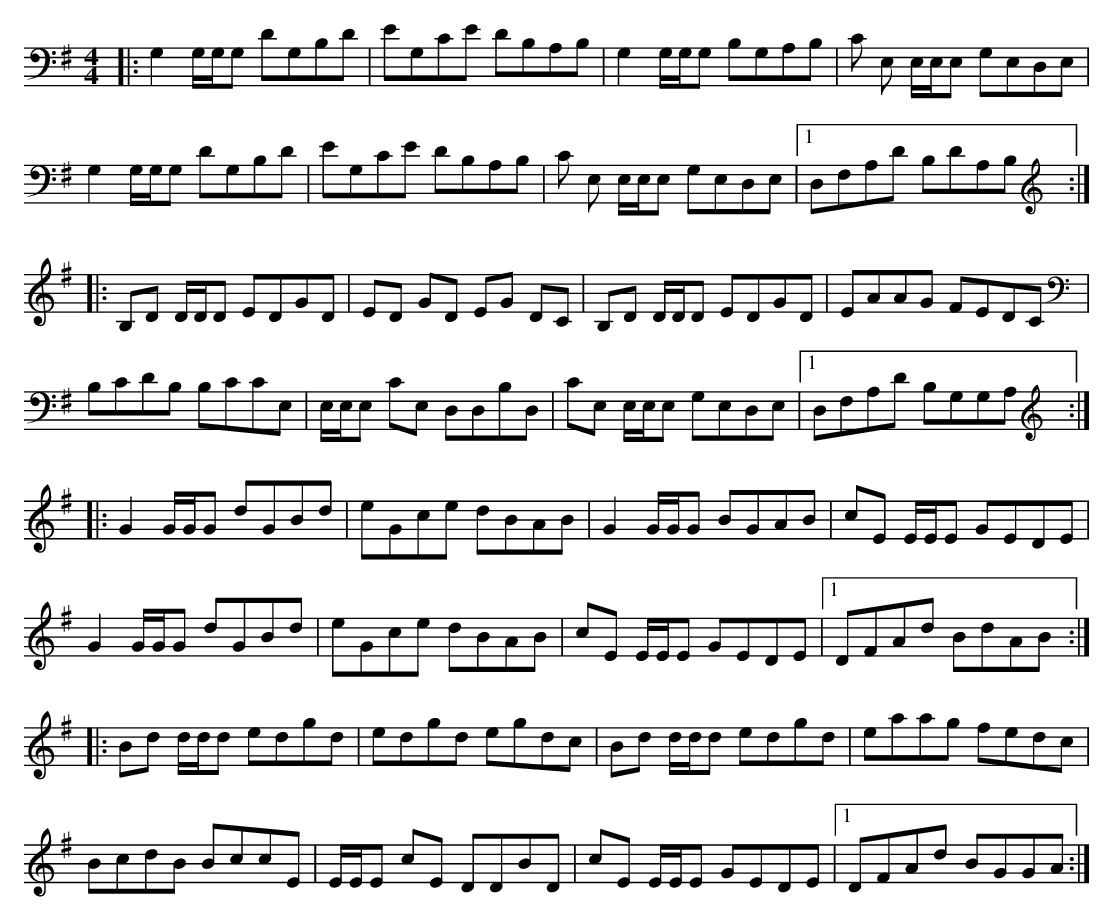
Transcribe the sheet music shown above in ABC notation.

X:1
M:4/4
K:G
|:G,2 G,/G,/G, DG,B,D|EG,CE DB,A,B,|G,2 G,/G,/G, B,G,A,B,| C E, E,/E,/E, G,E,D,E,|
G,2 G,/G,/G, DG,B,D|EG,CE DB,A,B,| C E, E,/E,/E, G,E,D,E,|1 D,F,A,D B,DA,B,:|
|:B,D D/D/D EDGD|ED GD EG DC|B,D D/D/D EDGD|EAAG FEDC|
B,CDB, B,CCE,|E,/E,/E, CE, D,D,B,D,|CE, E,/E,/E, G,E,D,E,|1 D,F,A,D B,G,G,A,:|
|:G2 G/G/G dGBd|eGce dBAB|G2 G/G/G BGAB|cE E/E/E GEDE|
G2 G/G/G dGBd|eGce dBAB|cE E/E/E GEDE|1 DFAd BdAB:|
|:Bd d/d/d edgd|edgd egdc|Bd d/d/d edgd|eaag fedc|
BcdB BccE|E/E/E cE DDBD|cE E/E/E GEDE|1 DFAd BGGA:|
